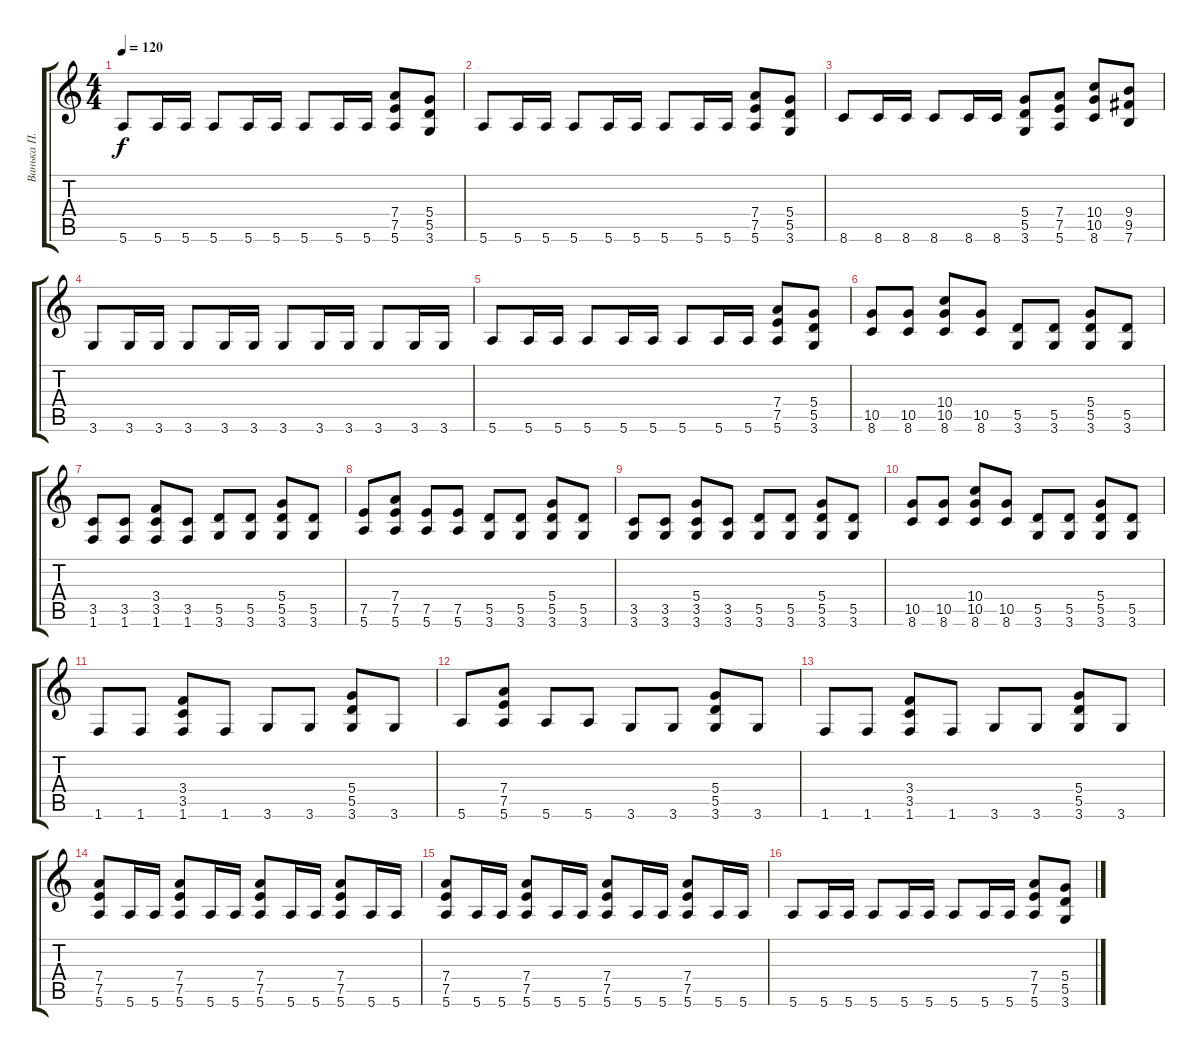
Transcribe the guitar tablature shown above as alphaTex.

\track ("Ванька П." "Ванька П.") {instrument distortionguitar}
\staff {score tabs}
\tuning (E4 B3 G3 D3 A2 E2) {hide}
\ts (4 4)
\tempo 120
\clef g2
\ks c
5.6.8{dy f} 5.6.16 5.6.16 5.6.8 5.6.16 5.6.16 5.6.8 5.6.16 5.6.16 (7.4 7.5 5.6).8 (5.4 5.5 3.6).8 |
5.6.8 5.6.16 5.6.16 5.6.8 5.6.16 5.6.16 5.6.8 5.6.16 5.6.16 (7.4 7.5 5.6).8 (5.4 5.5 3.6).8 |
8.6.8 8.6.16 8.6.16 8.6.8 8.6.16 8.6.16 (5.4 5.5 3.6).8 (7.4 7.5 5.6).8 (10.4 10.5 8.6).8 (9.4 9.5 7.6).8 |
3.6.8 3.6.16 3.6.16 3.6.8 3.6.16 3.6.16 3.6.8 3.6.16 3.6.16 3.6.8 3.6.16 3.6.16 |
5.6.8 5.6.16 5.6.16 5.6.8 5.6.16 5.6.16 5.6.8 5.6.16 5.6.16 (7.4 7.5 5.6).8 (5.4 5.5 3.6).8 |
(10.5 8.6).8 (10.5 8.6).8 (10.4 10.5 8.6).8 (10.5 8.6).8 (5.5 3.6).8 (5.5 3.6).8 (5.4 5.5 3.6).8 (5.5 3.6).8 |
(3.5 1.6).8 (3.5 1.6).8 (3.4 3.5 1.6).8 (3.5 1.6).8 (5.5 3.6).8 (5.5 3.6).8 (5.4 5.5 3.6).8 (5.5 3.6).8 |
(7.5 5.6).8 (7.4 7.5 5.6).8 (7.5 5.6).8 (7.5 5.6).8 (5.5 3.6).8 (5.5 3.6).8 (5.4 5.5 3.6).8 (5.5 3.6).8 |
(3.5 3.6).8 (3.5 3.6).8 (5.4 3.5 3.6).8 (3.5 3.6).8 (5.5 3.6).8 (5.5 3.6).8 (5.4 5.5 3.6).8 (5.5 3.6).8 |
(10.5 8.6).8 (10.5 8.6).8 (10.4 10.5 8.6).8 (10.5 8.6).8 (5.5 3.6).8 (5.5 3.6).8 (5.4 5.5 3.6).8 (5.5 3.6).8 |
1.6.8 1.6.8 (3.4 3.5 1.6).8 1.6.8 3.6.8 3.6.8 (5.4 5.5 3.6).8 3.6.8 |
5.6.8 (7.4 7.5 5.6).8 5.6.8 5.6.8 3.6.8 3.6.8 (5.4 5.5 3.6).8 3.6.8 |
1.6.8 1.6.8 (3.4 3.5 1.6).8 1.6.8 3.6.8 3.6.8 (5.4 5.5 3.6).8 3.6.8 |
(7.4 7.5 5.6).8 5.6.16 5.6.16 (7.4 7.5 5.6).8 5.6.16 5.6.16 (7.4 7.5 5.6).8 5.6.16 5.6.16 (7.4 7.5 5.6).8 5.6.16 5.6.16 |
(7.4 7.5 5.6).8 5.6.16 5.6.16 (7.4 7.5 5.6).8 5.6.16 5.6.16 (7.4 7.5 5.6).8 5.6.16 5.6.16 (7.4 7.5 5.6).8 5.6.16 5.6.16 |
5.6.8 5.6.16 5.6.16 5.6.8 5.6.16 5.6.16 5.6.8 5.6.16 5.6.16 (7.4 7.5 5.6).8 (5.4 5.5 3.6).8
